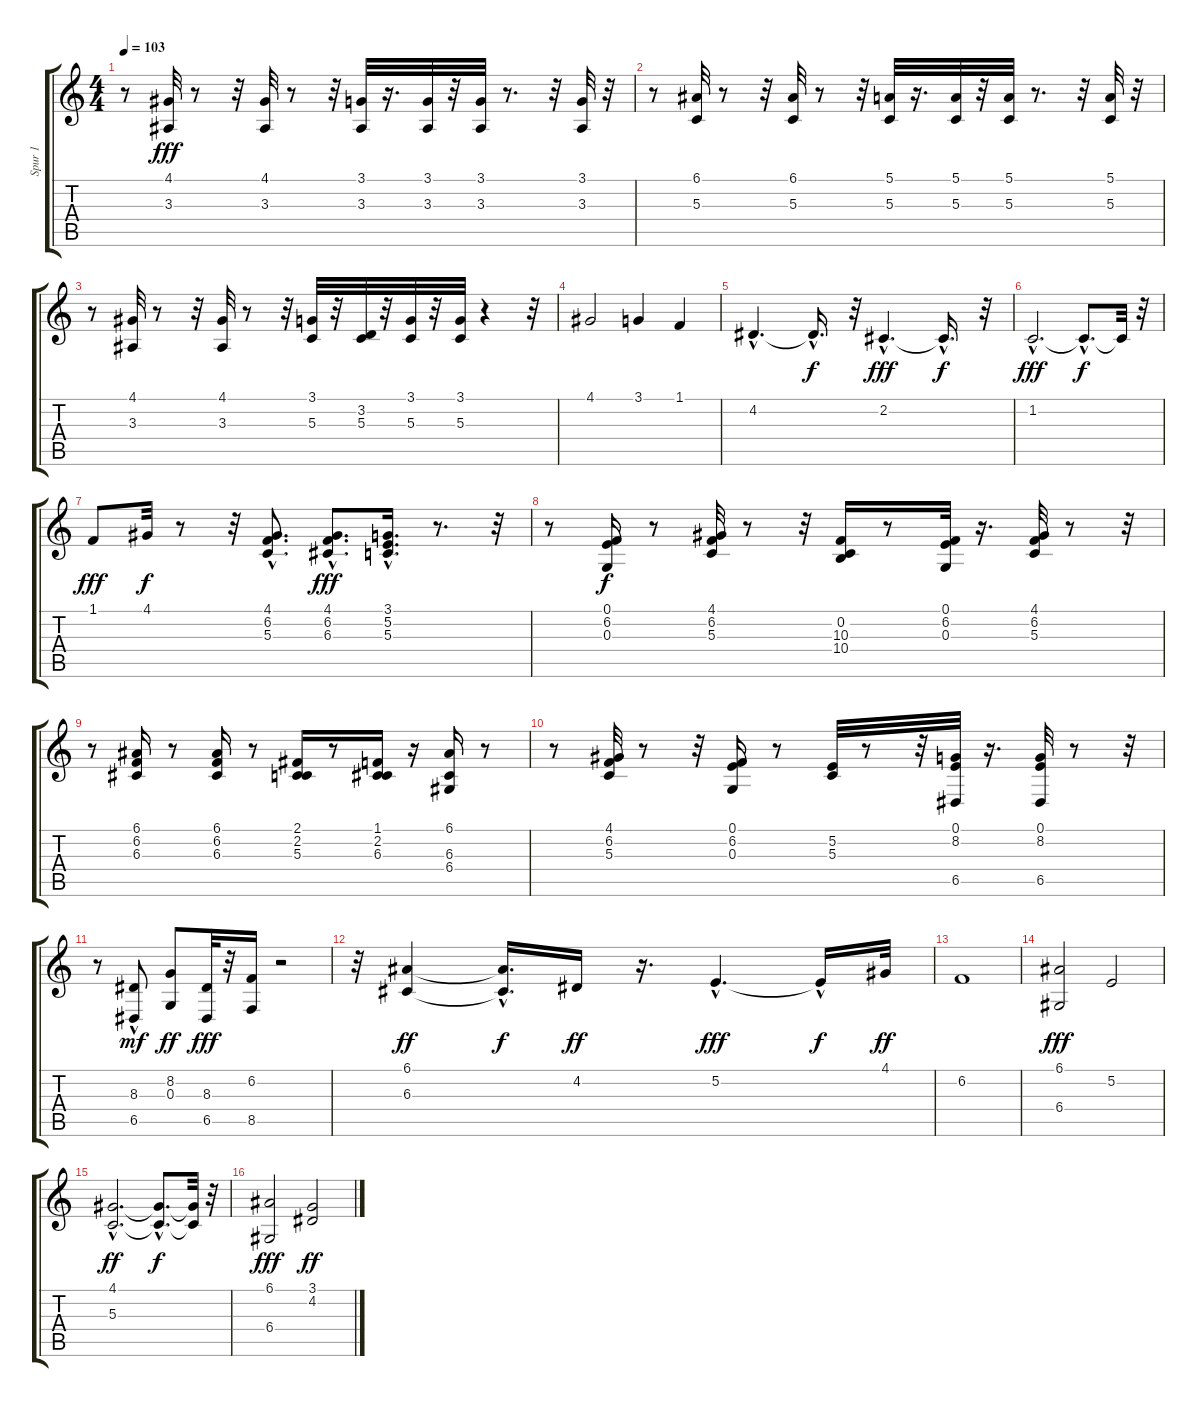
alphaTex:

\track ("Spur 1" "Spur 1") {instrument choiraahs}
\staff {score tabs}
\tuning (E4 B3 G3 D3 A2 E2) {hide}
\ts (4 4)
\tempo 103
\clef g2
\ks c
r.8{dy fff} (4.1 3.3).32 r.8 r.32 (4.1 3.3).32 r.8 r.32 (3.1 3.3).32 r.16{d} (3.1 3.3).32 r.32 (3.1 3.3).32 r.8{d} r.32 (3.1 3.3).32 r.32 |
r.8 (6.1 5.3).32 r.8 r.32 (6.1 5.3).32 r.8 r.32 (5.1 5.3).32 r.16{d} (5.1 5.3).32 r.32 (5.1 5.3).32 r.8{d} r.32 (5.1 5.3).32 r.32 |
r.8 (4.1 3.3).32 r.8 r.32 (4.1 3.3).32 r.8 r.32 (3.1 5.3).32 r.32 (3.2 5.3).32 r.32 (3.1 5.3).32 r.32 (3.1 5.3).32 r.4 r.32 |
4.1.2{instrument electricpiano2} 3.1.4 1.1.4 |
4.2{hac}.4{d} 4.2{hac t}.16{d dy f} r.32 2.2{hac}.4{d dy fff} 2.2{hac t}.16{d dy f} r.32 |
1.2{hac}.2{d dy fff} 1.2{hac t}.8{d dy f} 1.2{t}.32 r.32 |
1.1.8{dy fff} 4.1.32{dy f} r.8 r.32 (4.1 6.2{hac} 5.3).8{d} (4.1 6.2{hac} 6.3).8{d dy fff volume 12 balance 0 instrument synthbrass1} (3.1{hac} 5.2{hac} 5.3{hac}).16{d} r.8{d} r.32 |
r.8 (0.1 6.2 0.3).16{dy f volume 8 balance 8 instrument acousticguitarsteel} r.8 (4.1 6.2 5.3).32 r.8 r.32 (0.2 10.3 10.4).16 r.8 (0.1 6.2 0.3).32 r.16{d} (4.1 6.2 5.3).32 r.8 r.32 |
r.8 (6.1 6.2 6.3).16 r.8 (6.1 6.2 6.3).16 r.8 (2.1 2.2 5.3).16 r.8 (1.1 2.2 6.3).16 r.16 (6.1 6.3 6.4).16 r.8 |
r.8 (4.1 6.2 5.3).32 r.8 r.32 (0.1 6.2 0.3).16 r.8 (5.2 5.3).32 r.8 r.32 (0.1 8.2 6.5).32 r.16{d} (0.1 8.2 6.5).32 r.8 r.32 |
r.8 (8.3 6.5{hac}).8{dy mf volume 11 instrument tenorsax} (8.2 0.3).8{dy ff} (8.3 6.5).32{dy fff} r.32 (6.2 8.5).16 r.2 |
r.32 (6.1 6.3).4{dy ff volume 8 instrument synthvoice} (6.1{hac t} 6.3{t}).16{d dy f} 4.2.16{dy ff} r.16{d} 5.2{hac}.4{d dy fff} 5.2{hac t}.16{dy f} 4.1.32{dy ff} |
6.2.1 |
(6.1 6.4).2{dy fff} 5.2.2 |
(4.1{hac} 5.3{hac}).2{d dy ff} (4.1{hac t} 5.3{hac t}).8{d dy f} (4.1{t} 5.3{t}).32 r.32 |
(6.1 6.4).2{dy fff} (3.1 4.2).2{dy ff}
